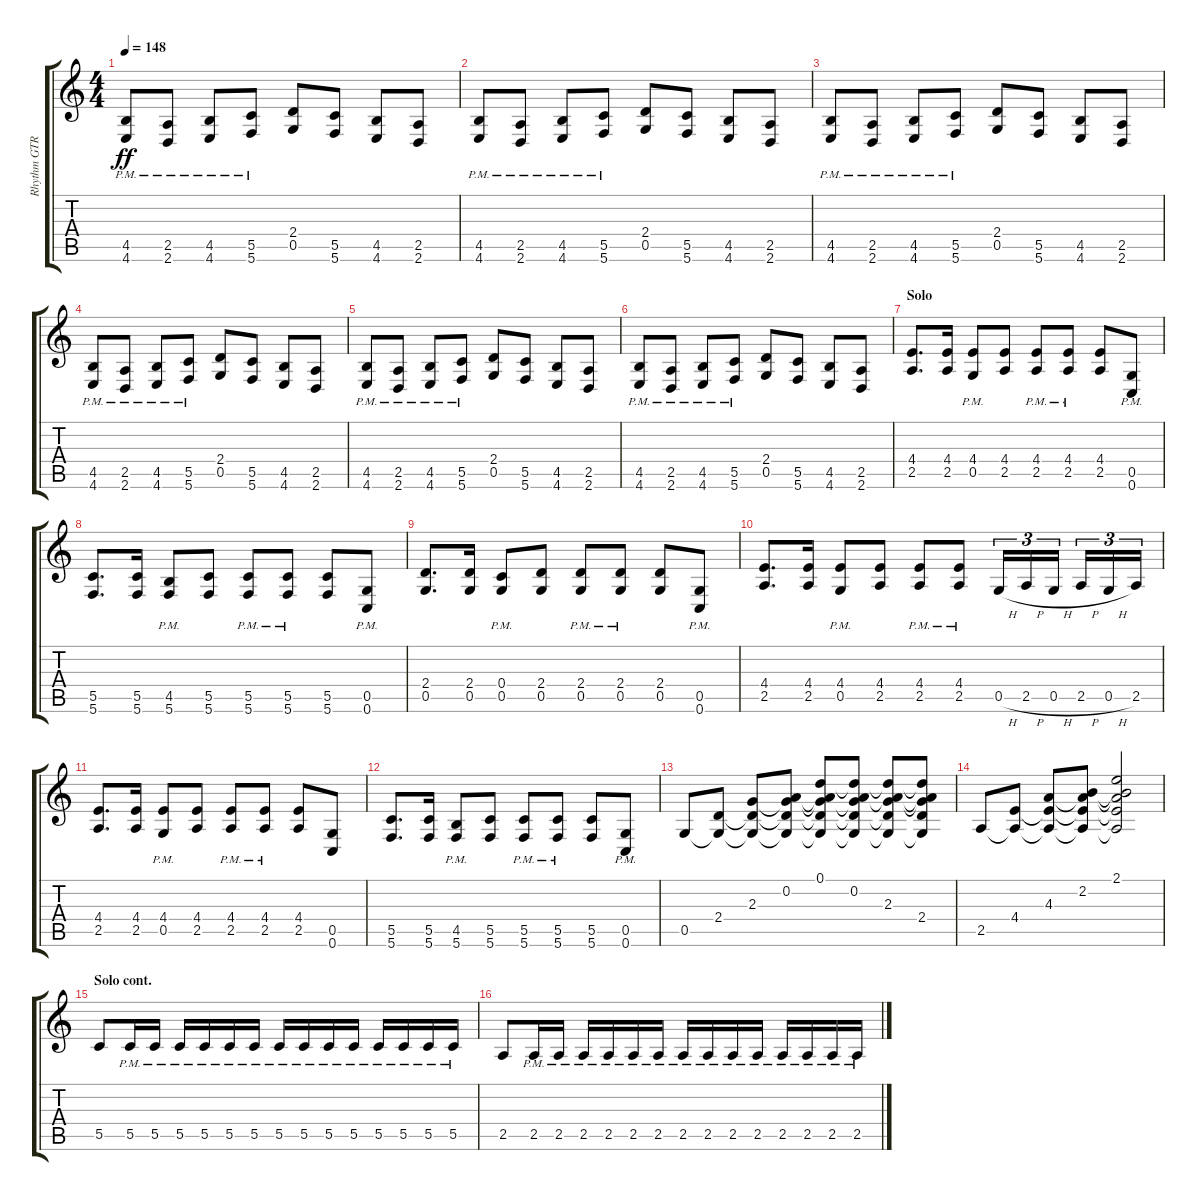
\track ("Rhythm GTR 1" "Rhythm GTR") {instrument overdrivenguitar}
\staff {score tabs}
\tuning (D4 A3 F3 C3 G2 C2) {hide}
\ts (4 4)
\tempo 148
\clef g2
\ks aminor
(4.5{pm} 4.6{pm}).8{dy ff} (2.5{pm} 2.6{pm}).8 (4.5{pm} 4.6{pm}).8 (5.5{pm} 5.6{pm}).8 (2.4 0.5).8 (5.5 5.6).8 (4.5 4.6).8 (2.5 2.6).8 |
(4.5{pm} 4.6{pm}).8 (2.5{pm} 2.6{pm}).8 (4.5{pm} 4.6{pm}).8 (5.5{pm} 5.6{pm}).8 (2.4 0.5).8 (5.5 5.6).8 (4.5 4.6).8 (2.5 2.6).8 |
(4.5{pm} 4.6{pm}).8 (2.5{pm} 2.6{pm}).8 (4.5{pm} 4.6{pm}).8 (5.5{pm} 5.6{pm}).8 (2.4 0.5).8 (5.5 5.6).8 (4.5 4.6).8 (2.5 2.6).8 |
(4.5{pm} 4.6{pm}).8 (2.5{pm} 2.6{pm}).8 (4.5{pm} 4.6{pm}).8 (5.5{pm} 5.6{pm}).8 (2.4 0.5).8 (5.5 5.6).8 (4.5 4.6).8 (2.5 2.6).8 |
(4.5{pm} 4.6{pm}).8 (2.5{pm} 2.6{pm}).8 (4.5{pm} 4.6{pm}).8 (5.5{pm} 5.6{pm}).8 (2.4 0.5).8 (5.5 5.6).8 (4.5 4.6).8 (2.5 2.6).8 |
(4.5{pm} 4.6{pm}).8 (2.5{pm} 2.6{pm}).8 (4.5{pm} 4.6{pm}).8 (5.5{pm} 5.6{pm}).8 (2.4 0.5).8 (5.5 5.6).8 (4.5 4.6).8 (2.5 2.6).8 |
\section ("" "Solo")
(4.4 2.5).8{d} (4.4 2.5).16 (4.4{pm} 0.5{pm}).8 (4.4 2.5).8 (4.4{pm} 2.5{pm}).8 (4.4{pm} 2.5{pm}).8 (4.4 2.5).8 (0.5{pm} 0.6{pm}).8 |
(5.5 5.6).8{d} (5.5 5.6).16 (4.5{pm} 5.6{pm}).8 (5.5 5.6).8 (5.5{pm} 5.6{pm}).8 (5.5{pm} 5.6{pm}).8 (5.5 5.6).8 (0.5{pm} 0.6{pm}).8 |
(2.4 0.5).8{d} (2.4 0.5).16 (0.4{pm} 0.5{pm}).8 (2.4 0.5).8 (2.4{pm} 0.5{pm}).8 (2.4{pm} 0.5{pm}).8 (2.4 0.5).8 (0.5{pm} 0.6{pm}).8 |
(4.4 2.5).8{d} (4.4 2.5).16 (4.4{pm} 0.5{pm}).8 (4.4 2.5).8 (4.4{pm} 2.5{pm}).8 (4.4{pm} 2.5{pm}).8 0.5{h}.16{tu (3 2)} 2.5{h}.16{tu (3 2)} 0.5{h}.16{tu (3 2)} 2.5{h}.16{tu (3 2)} 0.5{h}.16{tu (3 2)} 2.5.16{tu (3 2)} |
(4.4 2.5).8{d} (4.4 2.5).16 (4.4{pm} 0.5{pm}).8 (4.4 2.5).8 (4.4{pm} 2.5{pm}).8 (4.4{pm} 2.5{pm}).8 (4.4 2.5).8 (0.5 0.6).8 |
(5.5 5.6).8{d} (5.5 5.6).16 (4.5{pm} 5.6{pm}).8 (5.5 5.6).8 (5.5{pm} 5.6{pm}).8 (5.5{pm} 5.6{pm}).8 (5.5 5.6).8 (0.5{pm} 0.6{pm}).8 |
0.5.8 (2.4 0.5{t}).8 (2.3 2.4{t} 0.5{t}).8 (0.2 2.3{t} 2.4{t} 0.5{t}).8 (0.1 0.2{t} 2.3{t} 2.4{t} 0.5{t}).8 (0.1{t} 0.2 2.3{t} 2.4{t} 0.5{t}).8 (0.1{t} 0.2{t} 2.3 2.4{t} 0.5{t}).8 (0.1{t} 0.2{t} 2.3{t} 2.4 0.5{t}).8 |
2.5.8 (4.4 2.5{t}).8 (4.3 4.4{t} 2.5{t}).8 (2.2 4.3{t} 4.4{t} 2.5{t}).8 (2.1 2.2{t} 4.3{t} 4.4{t} 2.5{t}).2 |
\section ("" "Solo cont.")
5.5.8 5.5{pm}.16 5.5{pm}.16 5.5{pm}.16 5.5{pm}.16 5.5{pm}.16 5.5{pm}.16 5.5{pm}.16 5.5{pm}.16 5.5{pm}.16 5.5{pm}.16 5.5{pm}.16 5.5{pm}.16 5.5{pm}.16 5.5{pm}.16 |
2.5.8 2.5{pm}.16 2.5{pm}.16 2.5{pm}.16 2.5{pm}.16 2.5{pm}.16 2.5{pm}.16 2.5{pm}.16 2.5{pm}.16 2.5{pm}.16 2.5{pm}.16 2.5{pm}.16 2.5{pm}.16 2.5{pm}.16 2.5{pm}.16
